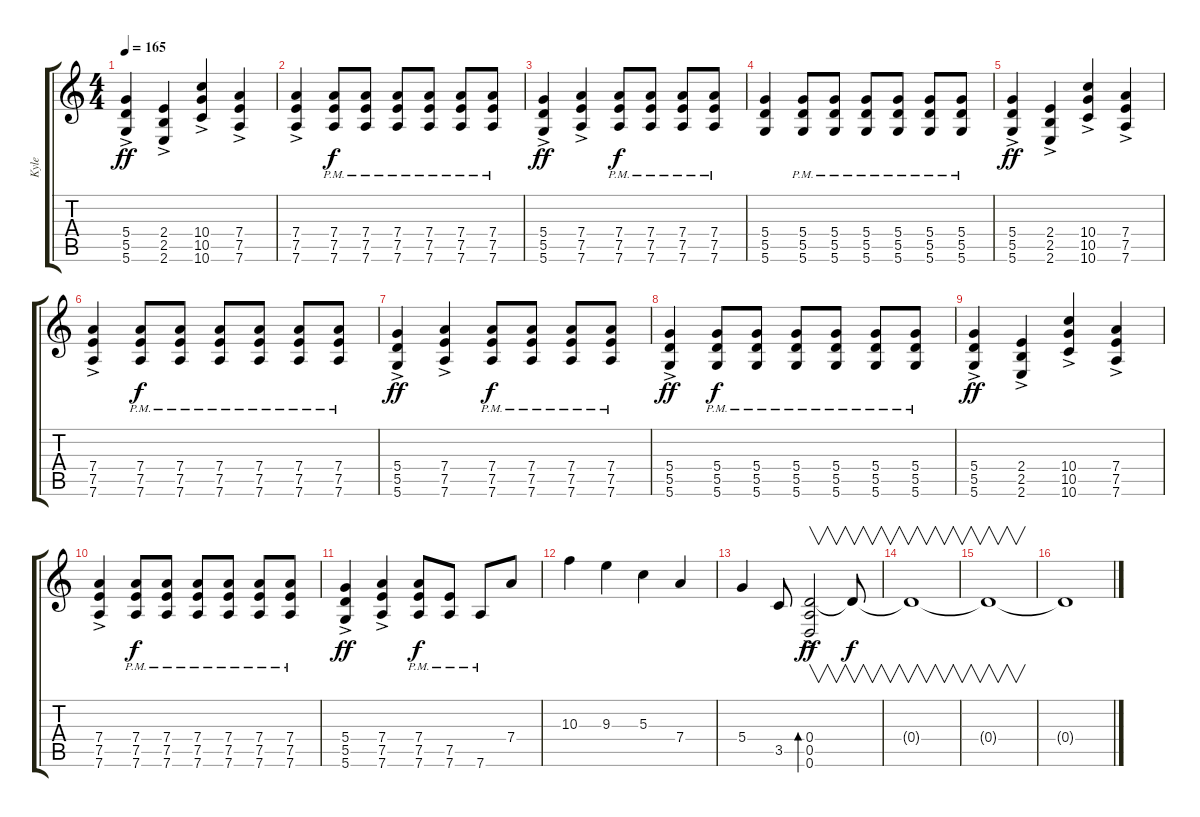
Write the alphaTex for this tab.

\track ("Kyle" "Kyle") {instrument distortionguitar}
\staff {score tabs}
\tuning (E4 B3 G3 D3 A2 D2) {hide}
\ts (4 4)
\tempo 165
\clef g2
\ks c
(5.4{ac} 5.5{ac} 5.6{ac}).4{dy ff} (2.4{ac} 2.5{ac} 2.6{ac}).4 (10.4{ac} 10.5{ac} 10.6{ac}).4 (7.4{ac} 7.5{ac} 7.6{ac}).4 |
(7.4{ac} 7.5{ac} 7.6{ac}).4 (7.4{pm} 7.5{pm} 7.6{pm}).8{dy f} (7.4{pm} 7.5{pm} 7.6{pm}).8 (7.4{pm} 7.5{pm} 7.6{pm}).8 (7.4{pm} 7.5{pm} 7.6{pm}).8 (7.4{pm} 7.5{pm} 7.6{pm}).8 (7.4{pm} 7.5{pm} 7.6{pm}).8 |
(5.4{ac} 5.5{ac} 5.6{ac}).4{dy ff} (7.4{ac} 7.5{ac} 7.6{ac}).4 (7.4{pm} 7.5{pm} 7.6{pm}).8{dy f} (7.4{pm} 7.5{pm} 7.6{pm}).8 (7.4{pm} 7.5{pm} 7.6{pm}).8 (7.4{pm} 7.5{pm} 7.6{pm}).8 |
(5.4 5.5 5.6).4 (5.4{pm} 5.5{pm} 5.6{pm}).8 (5.4{pm} 5.5{pm} 5.6{pm}).8 (5.4{pm} 5.5{pm} 5.6{pm}).8 (5.4{pm} 5.5{pm} 5.6{pm}).8 (5.4{pm} 5.5{pm} 5.6{pm}).8 (5.4{pm} 5.5{pm} 5.6{pm}).8 |
(5.4{ac} 5.5{ac} 5.6{ac}).4{dy ff} (2.4{ac} 2.5{ac} 2.6{ac}).4 (10.4{ac} 10.5{ac} 10.6{ac}).4 (7.4{ac} 7.5{ac} 7.6{ac}).4 |
(7.4{ac} 7.5{ac} 7.6{ac}).4 (7.4{pm} 7.5{pm} 7.6{pm}).8{dy f} (7.4{pm} 7.5{pm} 7.6{pm}).8 (7.4{pm} 7.5{pm} 7.6{pm}).8 (7.4{pm} 7.5{pm} 7.6{pm}).8 (7.4{pm} 7.5{pm} 7.6{pm}).8 (7.4{pm} 7.5{pm} 7.6{pm}).8 |
(5.4{ac} 5.5{ac} 5.6{ac}).4{dy ff} (7.4{ac} 7.5{ac} 7.6{ac}).4 (7.4{pm} 7.5{pm} 7.6{pm}).8{dy f} (7.4{pm} 7.5{pm} 7.6{pm}).8 (7.4{pm} 7.5{pm} 7.6{pm}).8 (7.4{pm} 7.5{pm} 7.6{pm}).8 |
(5.4{ac} 5.5{ac} 5.6{ac}).4{dy ff} (5.4{pm} 5.5{pm} 5.6{pm}).8{dy f} (5.4{pm} 5.5{pm} 5.6{pm}).8 (5.4{pm} 5.5{pm} 5.6{pm}).8 (5.4{pm} 5.5{pm} 5.6{pm}).8 (5.4{pm} 5.5{pm} 5.6{pm}).8 (5.4{pm} 5.5{pm} 5.6{pm}).8 |
(5.4{ac} 5.5{ac} 5.6{ac}).4{dy ff} (2.4{ac} 2.5{ac} 2.6{ac}).4 (10.4{ac} 10.5{ac} 10.6{ac}).4 (7.4{ac} 7.5{ac} 7.6{ac}).4 |
(7.4{ac} 7.5{ac} 7.6{ac}).4 (7.4{pm} 7.5{pm} 7.6{pm}).8{dy f} (7.4{pm} 7.5{pm} 7.6{pm}).8 (7.4{pm} 7.5{pm} 7.6{pm}).8 (7.4{pm} 7.5{pm} 7.6{pm}).8 (7.4{pm} 7.5{pm} 7.6{pm}).8 (7.4{pm} 7.5{pm} 7.6{pm}).8 |
(5.4{ac} 5.5{ac} 5.6{ac}).4{dy ff} (7.4{ac} 7.5{ac} 7.6{ac}).4 (7.4 7.5{pm} 7.6{pm}).8{dy f} (7.5{pm} 7.6{pm}).8 7.6{pm}.8 7.4.8 |
10.3.4 9.3.4 5.3.4 7.4.4 |
5.4.4 3.5.8 (0.4{ac} 0.5{ac} 0.6{ac}).2{v bd 480 dy ff} 0.4{t}.8{v dy f} |
0.4{t}.1{v} |
0.4{t}.1{v} |
0.4{t}.1
